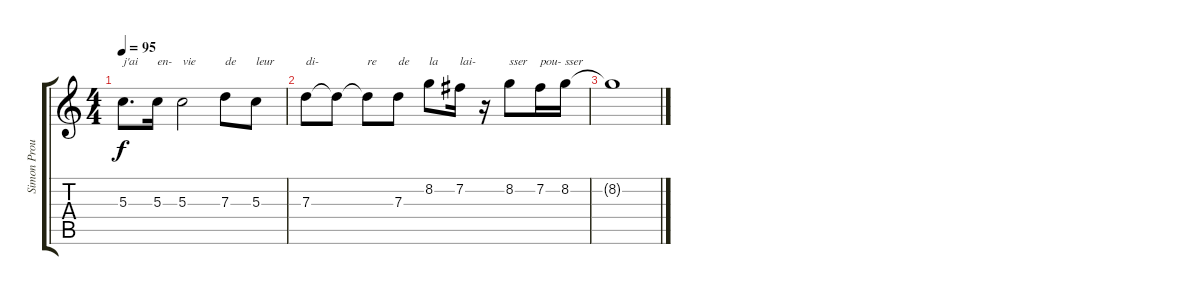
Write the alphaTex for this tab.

\track ("Simon Proulx - Voix" "Simon Prou") {instrument overdrivenguitar}
\staff {score tabs}
\tuning (E4 B3 G3 D3 A2 E2) {hide}
\ts (4 4)
\tempo 95
\clef g2
\ks c
5.3.8{d txt "j'ai" dy f} 5.3.16{txt "en-"} 5.3.2{txt "vie"} 7.3.8{txt "de"} 5.3.8{txt "leur"} |
7.3.8{txt "di-"} 7.3{t}.8 7.3{t}.8{txt "re"} 7.3.8{txt "de"} 8.2.8{txt "la"} 7.2.16{txt "lai-"} r.16 8.2.8{txt "sser"} 7.2.16{txt "pou-"} 8.2.16{txt "sser"} |
8.2{t}.1
